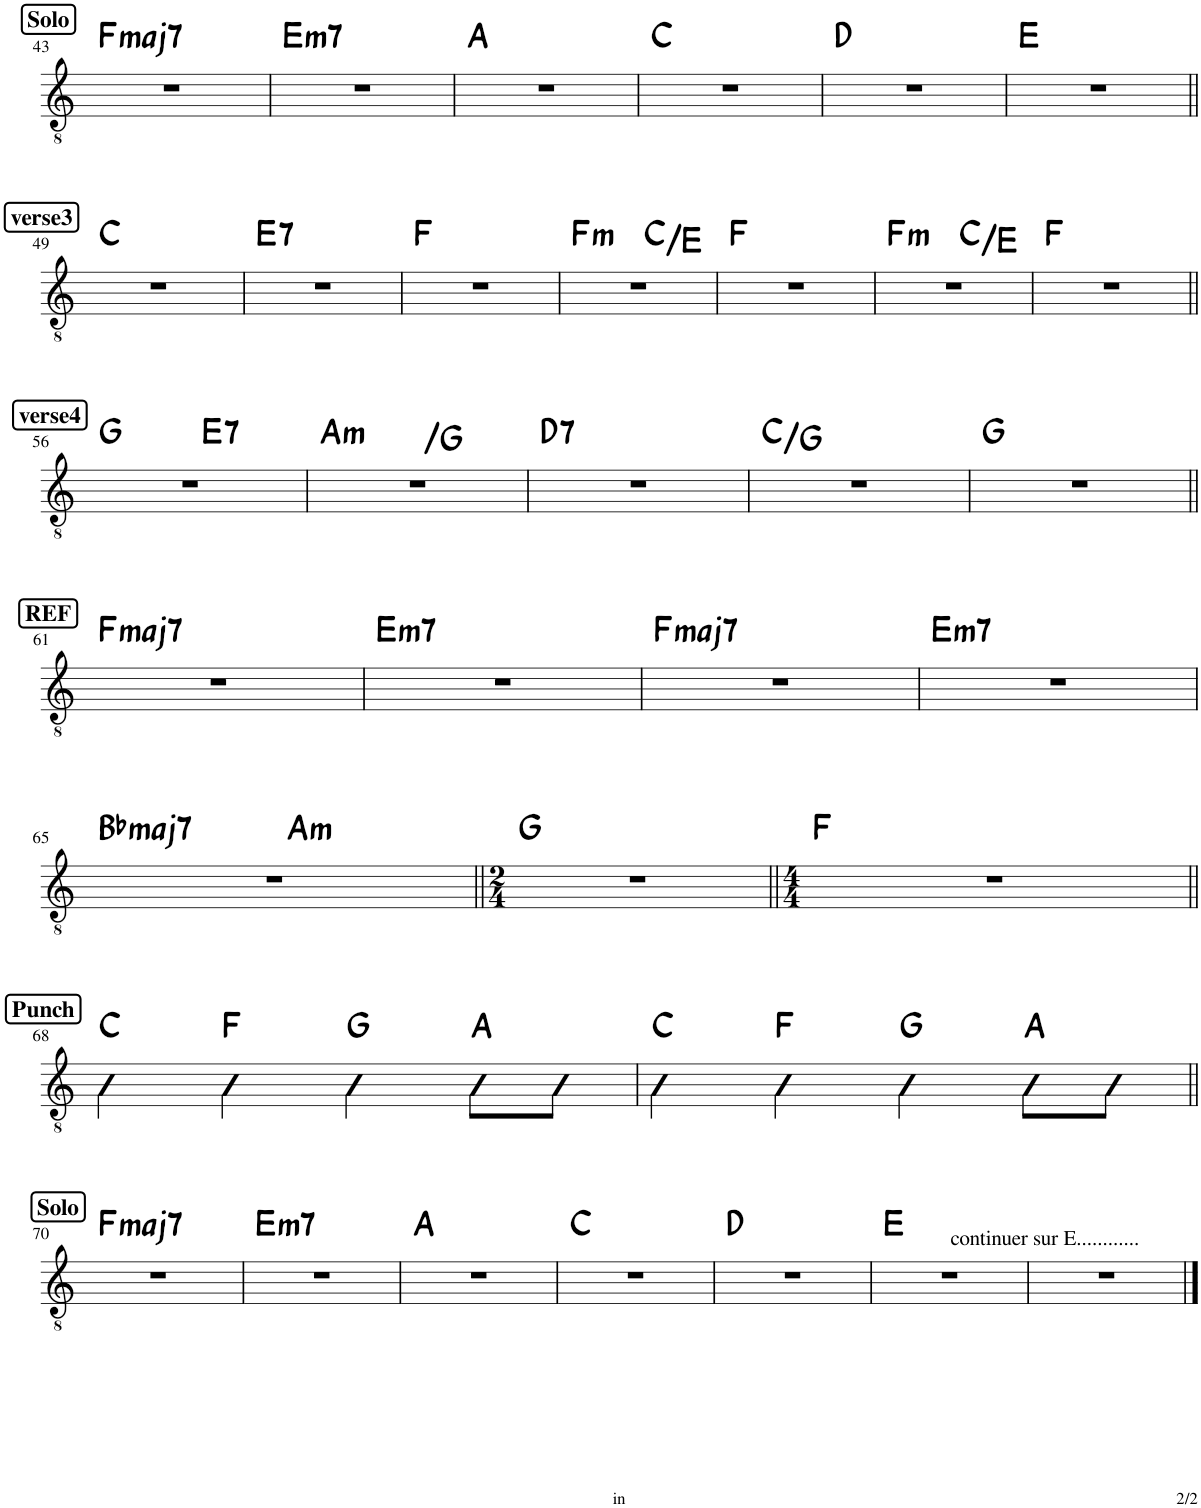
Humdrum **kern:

**kern	**harte
*part1	*part1
*staff1	*
*I"Classical Guitar	*
*I'Guit.	*
!!LO:PB:g=z
*clefGv2	*
*k[]	*
*M4/4	*
!!LO:REH:place=s1:a:B:cj:fs=11:t=Solo
=43	=43
!	!LO:H:kt=maj7
1r	F:maj7
=44	=44
!	!LO:H:kt=m7
1r	E:min7
=45	=45
1r	A:maj
=46	=46
1r	C:maj
=47	=47
1r	D:maj
=48	=48
1r	E:maj
!!LO:LB:g=z
!!LO:REH:place=s1:a:B:cj:fs=11:t=verse3
=49||	=49||
1r	C:maj
=50	=50
!	!LO:H:kt=7
1r	E:7
=51	=51
1r	F:maj
=52	=52
!	!LO:H:kt=m
*^	*
1r	2ryy	F:min
.	2ryy	C:maj/3
*v	*v	*
=53	=53
1r	F:maj
=54	=54
!	!LO:H:kt=m
*^	*
1r	2ryy	F:min
.	2ryy	C:maj/3
*v	*v	*
=55	=55
1r	F:maj
!!LO:LB:g=z
!!LO:REH:place=s1:a:B:cj:fs=11:t=verse4
=56||	=56||
*^	*
1r	2ryy	G:maj
!	!	!LO:H:kt=7
.	2ryy	E:7
=57	=57	=57
!	!	!LO:H:n=1:kt=m
!	!	!LO:H:n=2:kt=N.C.
*v	*v	*
1r	A:min N
=58	=58
!	!LO:H:kt=7
1r	D:7
=59	=59
1r	C:maj/5
=60	=60
1r	G:maj
!!LO:LB:g=z
!!LO:REH:place=s1:a:B:cj:fs=11:t=REF
=61||	=61||
!	!LO:H:kt=maj7
1r	F:maj7
=62	=62
!	!LO:H:kt=m7
1r	E:min7
=63	=63
!	!LO:H:kt=maj7
1r	F:maj7
=64	=64
!	!LO:H:kt=m7
1r	E:min7
!!LO:LB:g=z
=65	=65
!	!LO:H:kt=maj7
*^	*
1r	2ryy	Bb:maj7
!	!	!LO:H:kt=m
.	2ryy	A:min
*v	*v	*
=66||	=66||
*M2/4	*
2r	G:maj
=67||	=67||
*M4/4	*
1r	F:maj
!!LO:LB:g=z
!!LO:REH:place=s1:a:B:cj:fs=11:t=Punch
=68||	=68||
4C\	C:maj
4F\	F:maj
4G\	G:maj
8A\L	A:maj
8A\J	.
=69	=69
4C\	C:maj
4F\	F:maj
4G\	G:maj
8A\L	A:maj
8A\J	.
!!LO:LB:g=z
!!LO:REH:place=s1:a:B:cj:fs=11:t=Solo
=70||	=70||
!	!LO:H:kt=maj7
1r	F:maj7
=71	=71
!	!LO:H:kt=m7
1r	E:min7
=72	=72
1r	A:maj
=73	=73
1r	C:maj
=74	=74
1r	D:maj
=75	=75
!LO:TX:a:t=continuer sur E............	!
1r	E:maj
=76	=76
1r	.
==	==
*-	*-
